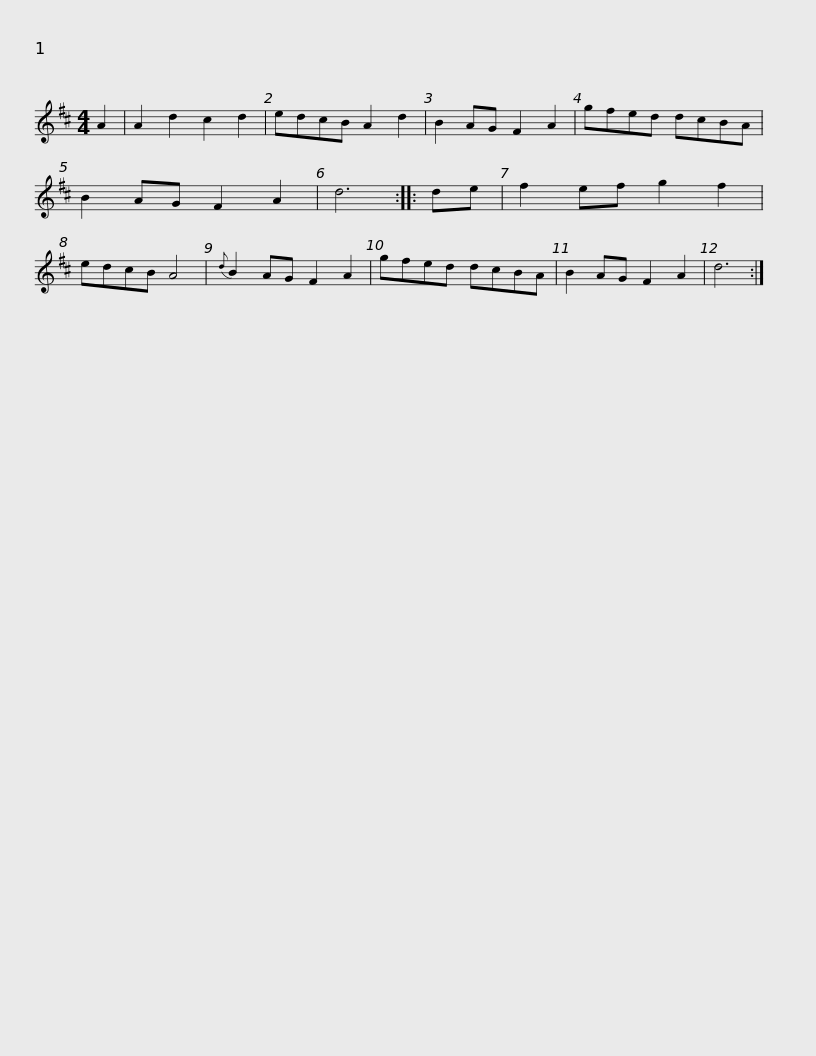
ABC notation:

X:1
L:1/8
M:4/4
I:linebreak $
K:D
V:1 treble
V:1
 A2 | A2 d2 c2 d2 | edcB A2 d2 | B2 AG F2 A2 | gfed dcBA | %5
 B2 AG F2 A2 | d6 :: de | f2 ef g2 f2 |$ edcB A4 | %10
{d} B2 AG F2 A2 | gfed dcBA | B2 AG F2 A2 | d6 :| %14
